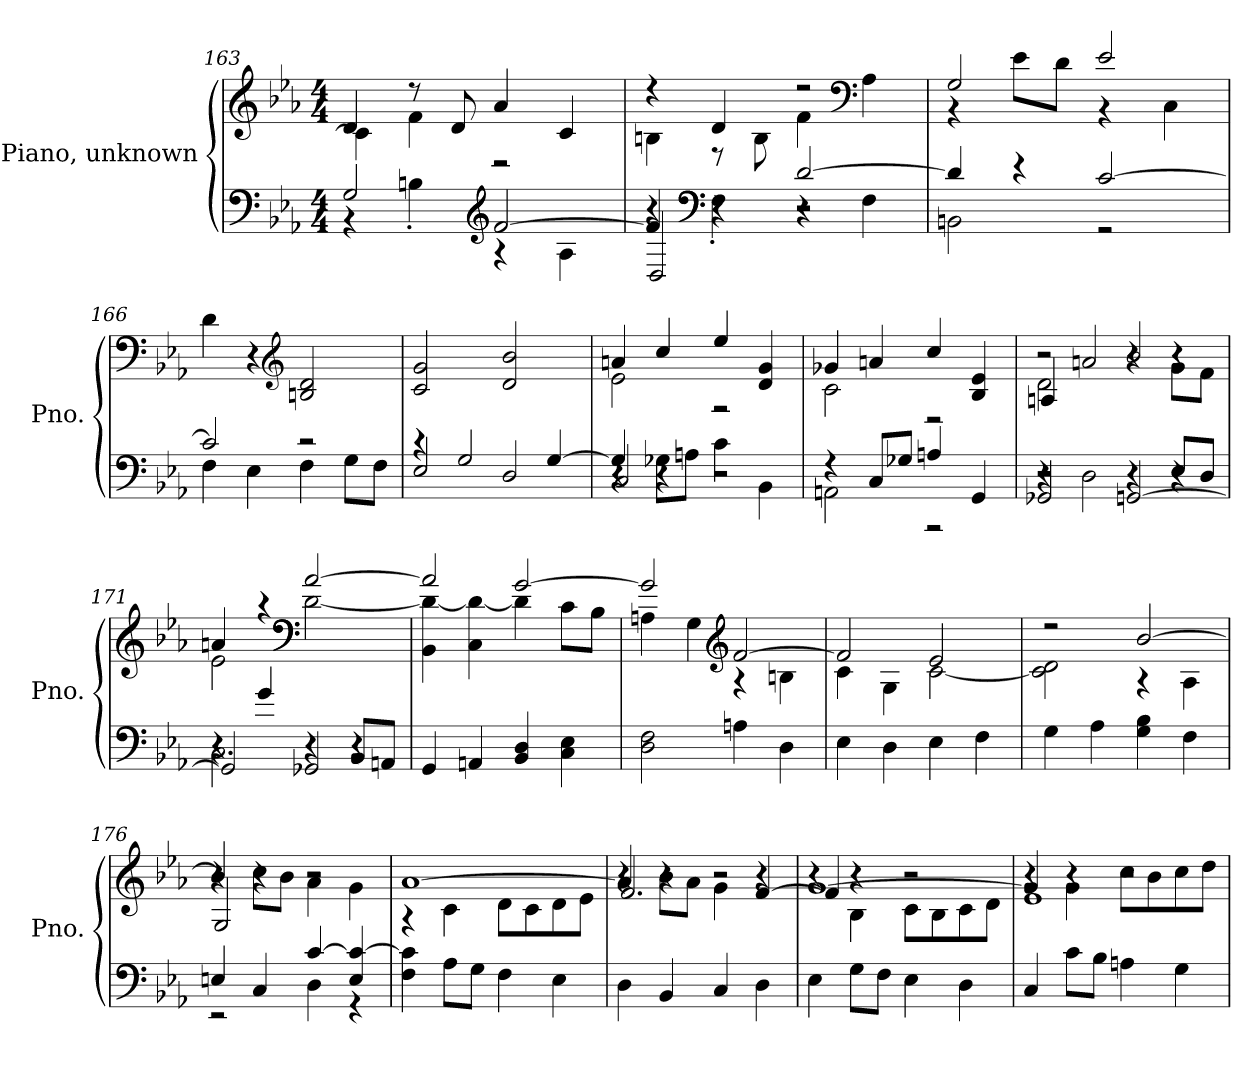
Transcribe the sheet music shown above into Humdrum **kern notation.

**kern	**kern
*part1	*part1
*staff2	*staff1
*I"Piano, unknown	*
*I'Pno.	*
*clefF4	*clefG2
*k[b-e-a-]	*k[b-e-a-]
*M4/4	*M4/4
=163	=163
*^	*^
2G/	4r	4d/	4c\]
.	4Bn'\	8r	4f\
.	.	8d/	.
*clefG2	*	*	*
[2f/	4r	4a-/	2r
.	4A-\	4c/	.
=164	=164	=164	=164
*	*^	*	*
4f/]	4r	2D/	4r	4Bn\
*clefF4	*	*	*	*
4r	4F'\	.	4d/	8r
.	.	.	.	8B\
[2d/	4r	2r	2r	4f\
*	*	*	*clefF4	*
.	4F\	.	.	4A-\
*	*v	*v	*	*
=165	=165	=165	=165
4d/]	2BBn\	2G/	4r
4r	.	.	8e-\L
.	.	.	8d\J
[2c/	2r	2e-/	4r
.	.	.	4C\
*	*	*v	*v
!!LO:LB:g=z
=166	=166	=166
2c/]	4F\	4d\
.	4E-\	4r
*	*	*clefG2
2r	4F\	2Bn/ 2d/
.	8G\L	.
.	8F\J	.
=167	=167	=167
4r	2E-/	2c/ 2g/
2G/	.	.
.	2D/	2d/ 2b-/
[4G/	.	.
=168	=168	=168
*	*^	*^
4G/]	4r	2C/	4an/	2e-\
4r	8G-X\L	.	4cc/	.
.	8An\J	.	.	.
2r	4c\	2r	4ee-/	2r
.	4BB-\	.	4d/ 4g/	.
*	*v	*v	*	*
=169	=169	=169	=169
4r	2AAn\	4g-X/	2c\
8C/L	.	4an/	.
8G-X/J	.	.	.
4An/	2r	4cc/	2r
4GG/	.	4B-/ 4e-/	.
=170	=170	=170	=170
*	*^	*	*^
2r	4r	2GG-X/	2r	2d\	4An/
.	2D\	.	.	.	2an/
4r	.	[2GGn/	2b-/	4r	.
8E-/L	4r	.	.	8g\L	4r
8D/J	.	.	.	8f\J	.
*	*	*	*	*v	*v
!!LO:PB:g=z
=171	=171	=171	=171	=171
4r	2.C\	2GG/]	4an/	2e-\
4g/	.	.	4r	.
*	*	*	*clefF4	*
4r	.	2GG-X/	[2a/	[2d\
8BB-/L	4r	.	.	.
8AAn/J	.	.	.	.
*v	*v	*v	*	*
=172	=172	=172
4GG/	2a/]	4BB-\ 4d\_
4AAn/	.	4C\ 4d\_
4BB-/ 4D/	[2g/	4d\]
4C\ 4E-\	.	8c\L
.	.	8B-\J
=173	=173	=173
2D\ 2F\	2g/]	4An\
.	.	4G\
*	*clefG2	*
4An\	[2f/	4r
4D\	.	4Bn\
=174	=174	=174
4E-\	2f/]	4c\
4D\	.	4G\
4E-\	2e-/	[2c\
4F\	.	.
=175	=175	=175
4G\	2r	2c\] 2d\
4A-\	.	.
4G\ 4B-\	[2b-/	4r
4F\	.	4A-\
=176	=176	=176
*^	*	*^
4En/	2r	4b-/]	4r	2G/
4C/	.	4r	8cc\L	.
.	.	.	8b-\J	.
[4c/	4D\	2r	4a-\	2r
4E/ 4c/_	4r	.	4g\	.
*v	*v	*	*	*
*	*	*v	*v
!!LO:LB:g=z
=177	=177	=177
4F\ 4c\]	[1a-	4r
8A-\L	.	4c\
8G\J	.	.
4F\	.	8d\L
.	.	8c\
4E-\	.	8d\
.	.	8e-\J
=178	=178	=178
*	*	*^
4D\	4a-/]	4r	2.f/
4BB-/	4r	8b-\L	.
.	.	8a-\J	.
4C/	2r	4g\	.
4D\	.	4r	[4f/
=179	=179	=179	=179
4E-\	[1g	4r	4f/]
8G\L	.	4B-\	4r
8F\J	.	.	.
4E-\	.	8c\L	2r
.	.	8B-\	.
4D\	.	8c\	.
.	.	8d\J	.
=180	=180	=180	=180
4C/	4g/]	4r	1e-
8c\L	4r	4g\	.
8B-\J	.	.	.
4An\	2r	8cc\L	.
.	.	8b-\	.
4G\	.	8cc\	.
.	.	8dd\J	.
*	*v	*v	*v
=	=
*-	*-
